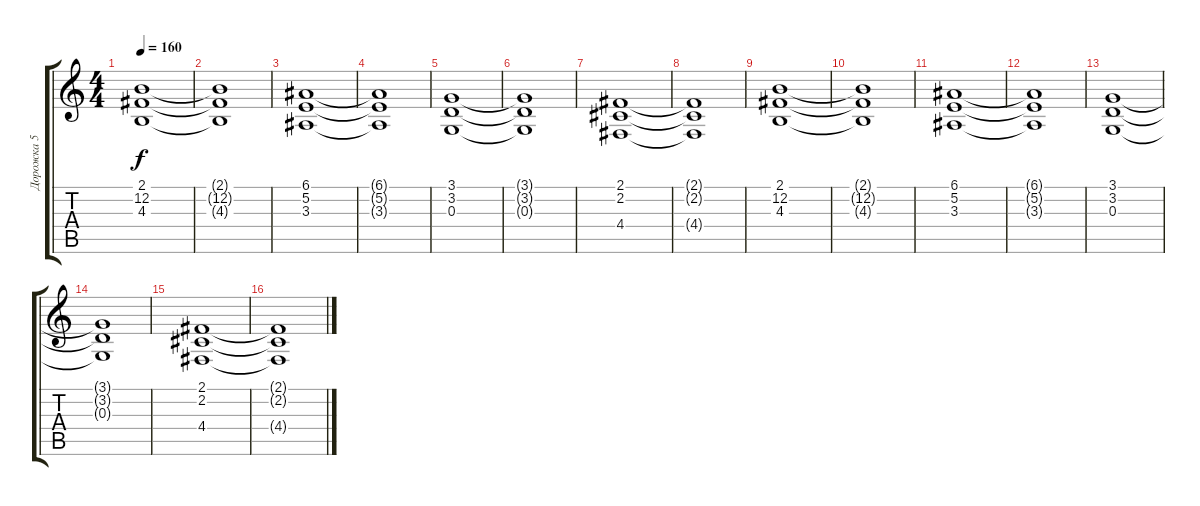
\track ("Дорожка 5" "Дорожка 5") {instrument stringensemble1}
\staff {score tabs}
\tuning (E4 B3 G3 D3 A2 E2) {hide}
\ts (4 4)
\tempo 160
\clef g2
\ks c
(2.1 12.2 4.3).1{dy f} |
(2.1{t} 12.2{t} 4.3{t}).1 |
(6.1 5.2 3.3).1 |
(6.1{t} 5.2{t} 3.3{t}).1 |
(3.1 3.2 0.3).1 |
(3.1{t} 3.2{t} 0.3{t}).1 |
(2.1 2.2 4.4).1 |
(2.1{t} 2.2{t} 4.4{t}).1 |
(2.1 12.2 4.3).1 |
(2.1{t} 12.2{t} 4.3{t}).1 |
(6.1 5.2 3.3).1 |
(6.1{t} 5.2{t} 3.3{t}).1 |
(3.1 3.2 0.3).1 |
(3.1{t} 3.2{t} 0.3{t}).1 |
(2.1 2.2 4.4).1 |
(2.1{t} 2.2{t} 4.4{t}).1
